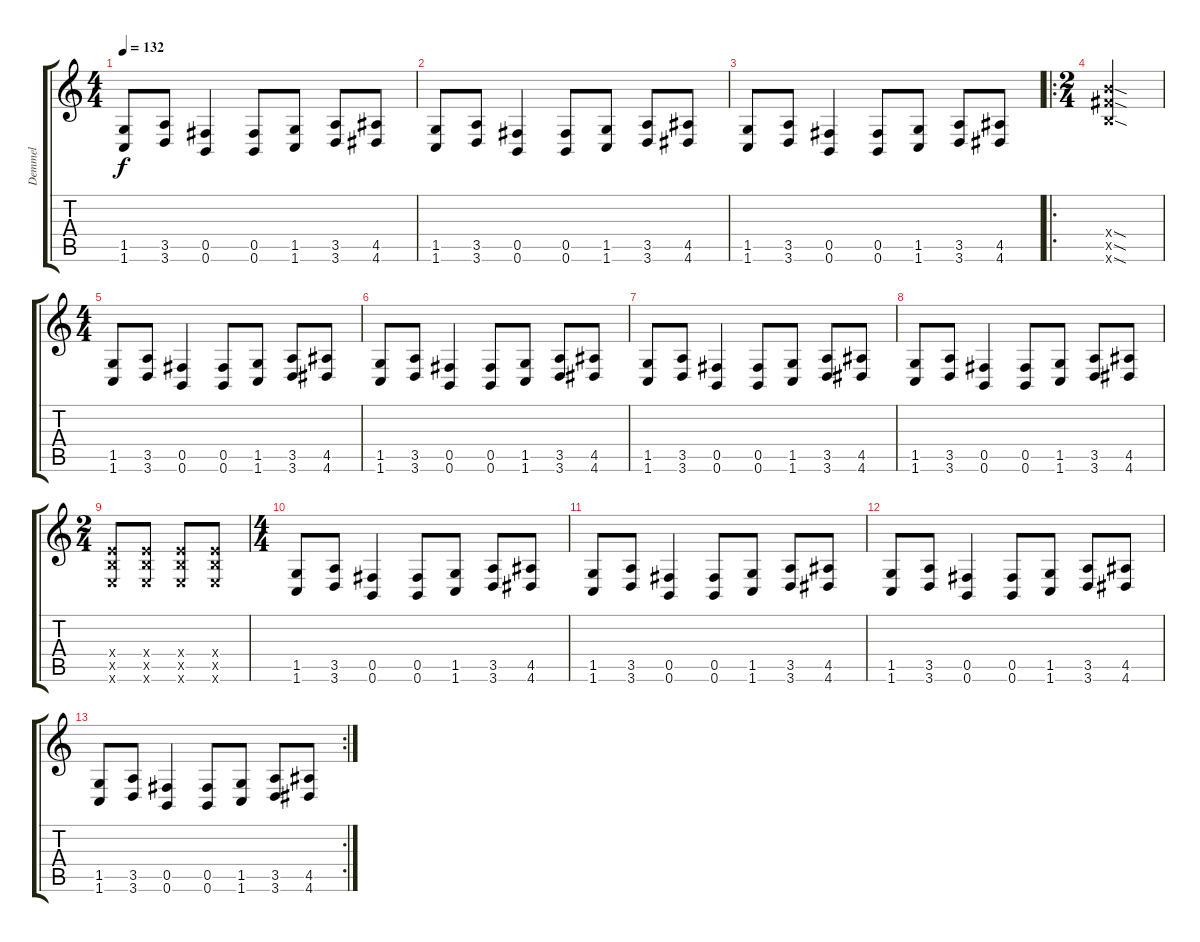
\track ("Demmel" "Demmel") {instrument distortionguitar}
\staff {score tabs}
\tuning (Db4 Ab3 E3 B2 Gb2 B1) {hide}
\ts (4 4)
\tempo 132
\clef g2
\ks c
(1.5 1.6).8{dy f} (3.5 3.6).8 (0.5 0.6).4 (0.5 0.6).8 (1.5 1.6).8 (3.5 3.6).8 (4.5 4.6).8 |
(1.5 1.6).8 (3.5 3.6).8 (0.5 0.6).4 (0.5 0.6).8 (1.5 1.6).8 (3.5 3.6).8 (4.5 4.6).8 |
(1.5 1.6).8 (3.5 3.6).8 (0.5 0.6).4 (0.5 0.6).8 (1.5 1.6).8 (3.5 3.6).8 (4.5 4.6).8 |
\ro
\ts (2 4)
(12.4{sod x} 12.5{sod x} 12.6{sod x}).2 |
\ts (4 4)
(1.5 1.6).8 (3.5 3.6).8 (0.5 0.6).4 (0.5 0.6).8 (1.5 1.6).8 (3.5 3.6).8 (4.5 4.6).8 |
(1.5 1.6).8 (3.5 3.6).8 (0.5 0.6).4 (0.5 0.6).8 (1.5 1.6).8 (3.5 3.6).8 (4.5 4.6).8 |
(1.5 1.6).8 (3.5 3.6).8 (0.5 0.6).4 (0.5 0.6).8 (1.5 1.6).8 (3.5 3.6).8 (4.5 4.6).8 |
(1.5 1.6).8 (3.5 3.6).8 (0.5 0.6).4 (0.5 0.6).8 (1.5 1.6).8 (3.5 3.6).8 (4.5 4.6).8 |
\ts (2 4)
(5.4{x} 5.5{x} 5.6{x}).8 (5.4{x} 5.5{x} 5.6{x}).8 (5.4{x} 5.5{x} 5.6{x}).8 (5.4{x} 5.5{x} 5.6{x}).8 |
\ts (4 4)
(1.5 1.6).8 (3.5 3.6).8 (0.5 0.6).4 (0.5 0.6).8 (1.5 1.6).8 (3.5 3.6).8 (4.5 4.6).8 |
(1.5 1.6).8 (3.5 3.6).8 (0.5 0.6).4 (0.5 0.6).8 (1.5 1.6).8 (3.5 3.6).8 (4.5 4.6).8 |
(1.5 1.6).8 (3.5 3.6).8 (0.5 0.6).4 (0.5 0.6).8 (1.5 1.6).8 (3.5 3.6).8 (4.5 4.6).8 |
\rc 2
(1.5 1.6).8 (3.5 3.6).8 (0.5 0.6).4 (0.5 0.6).8 (1.5 1.6).8 (3.5 3.6).8 (4.5 4.6).8
